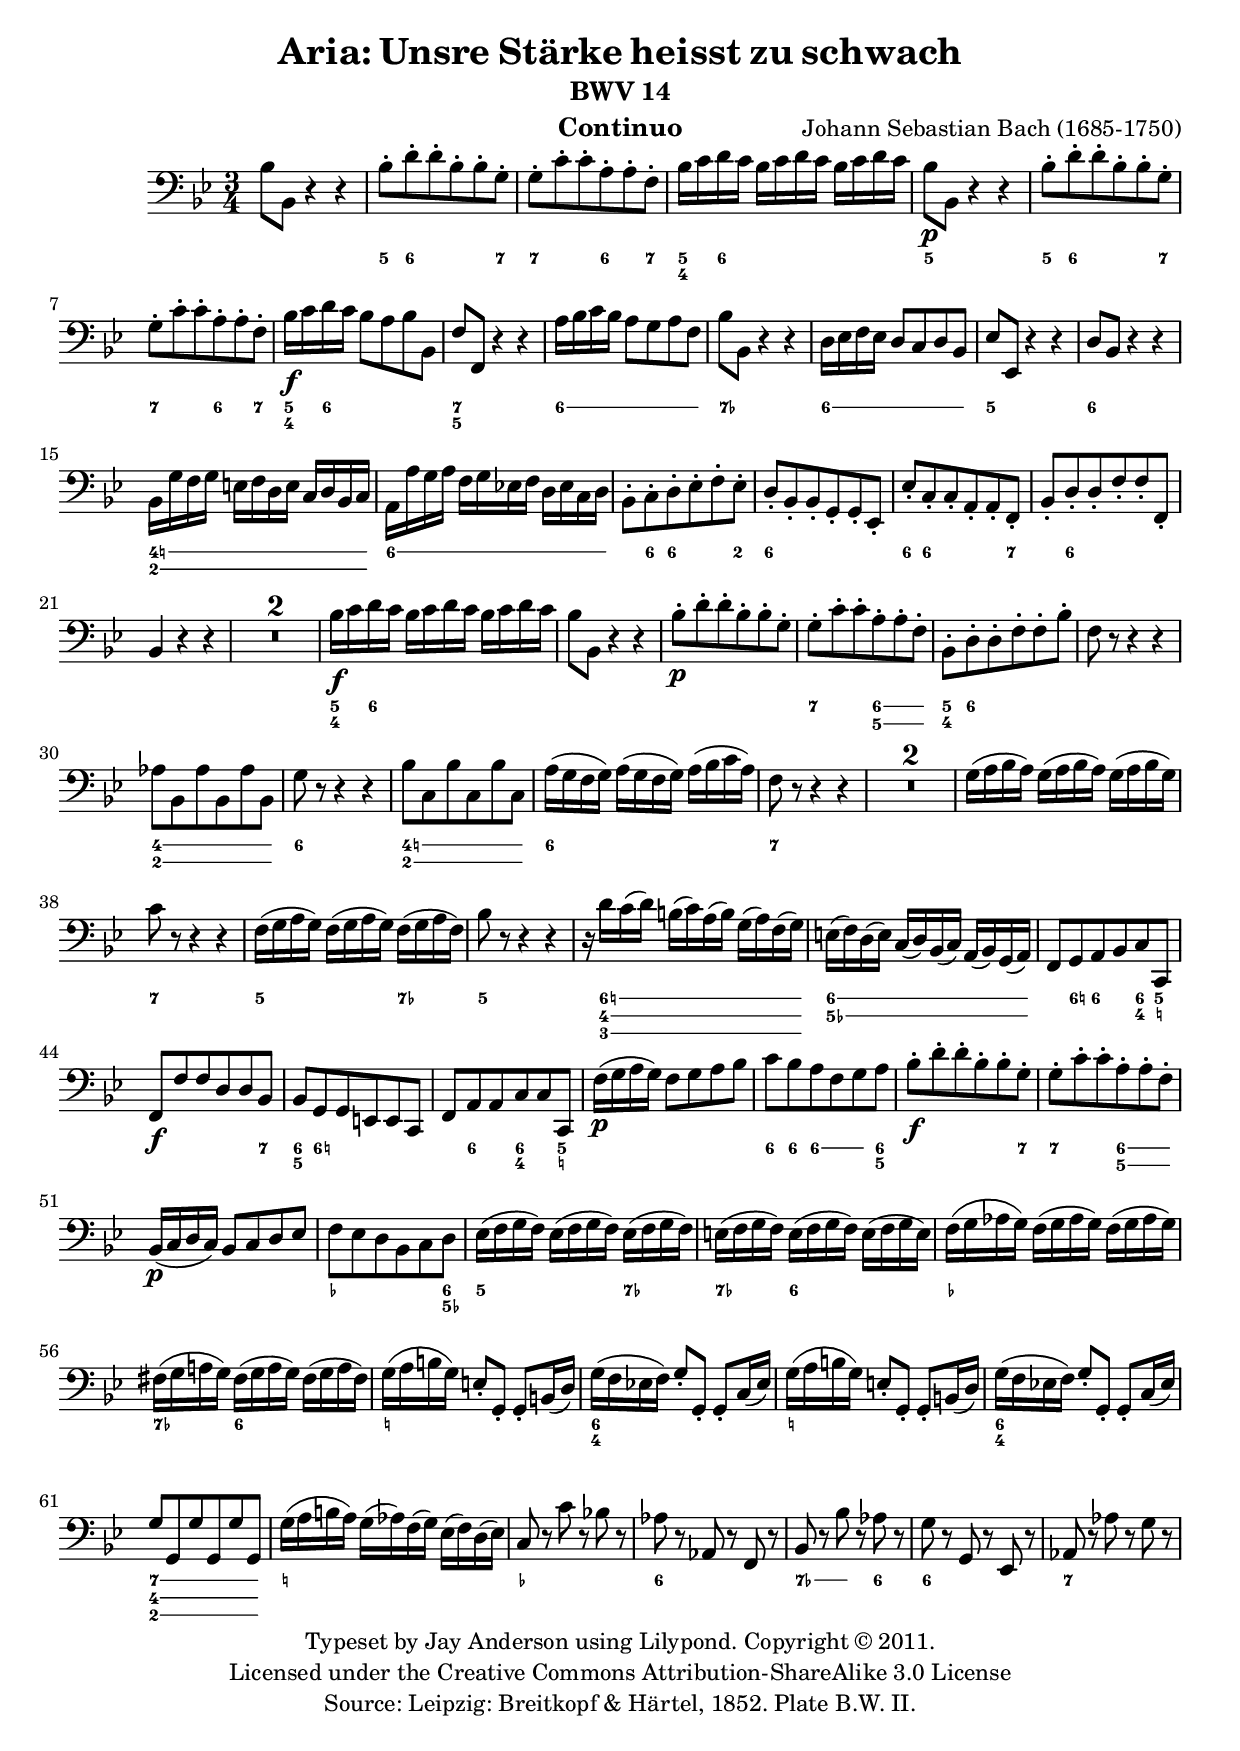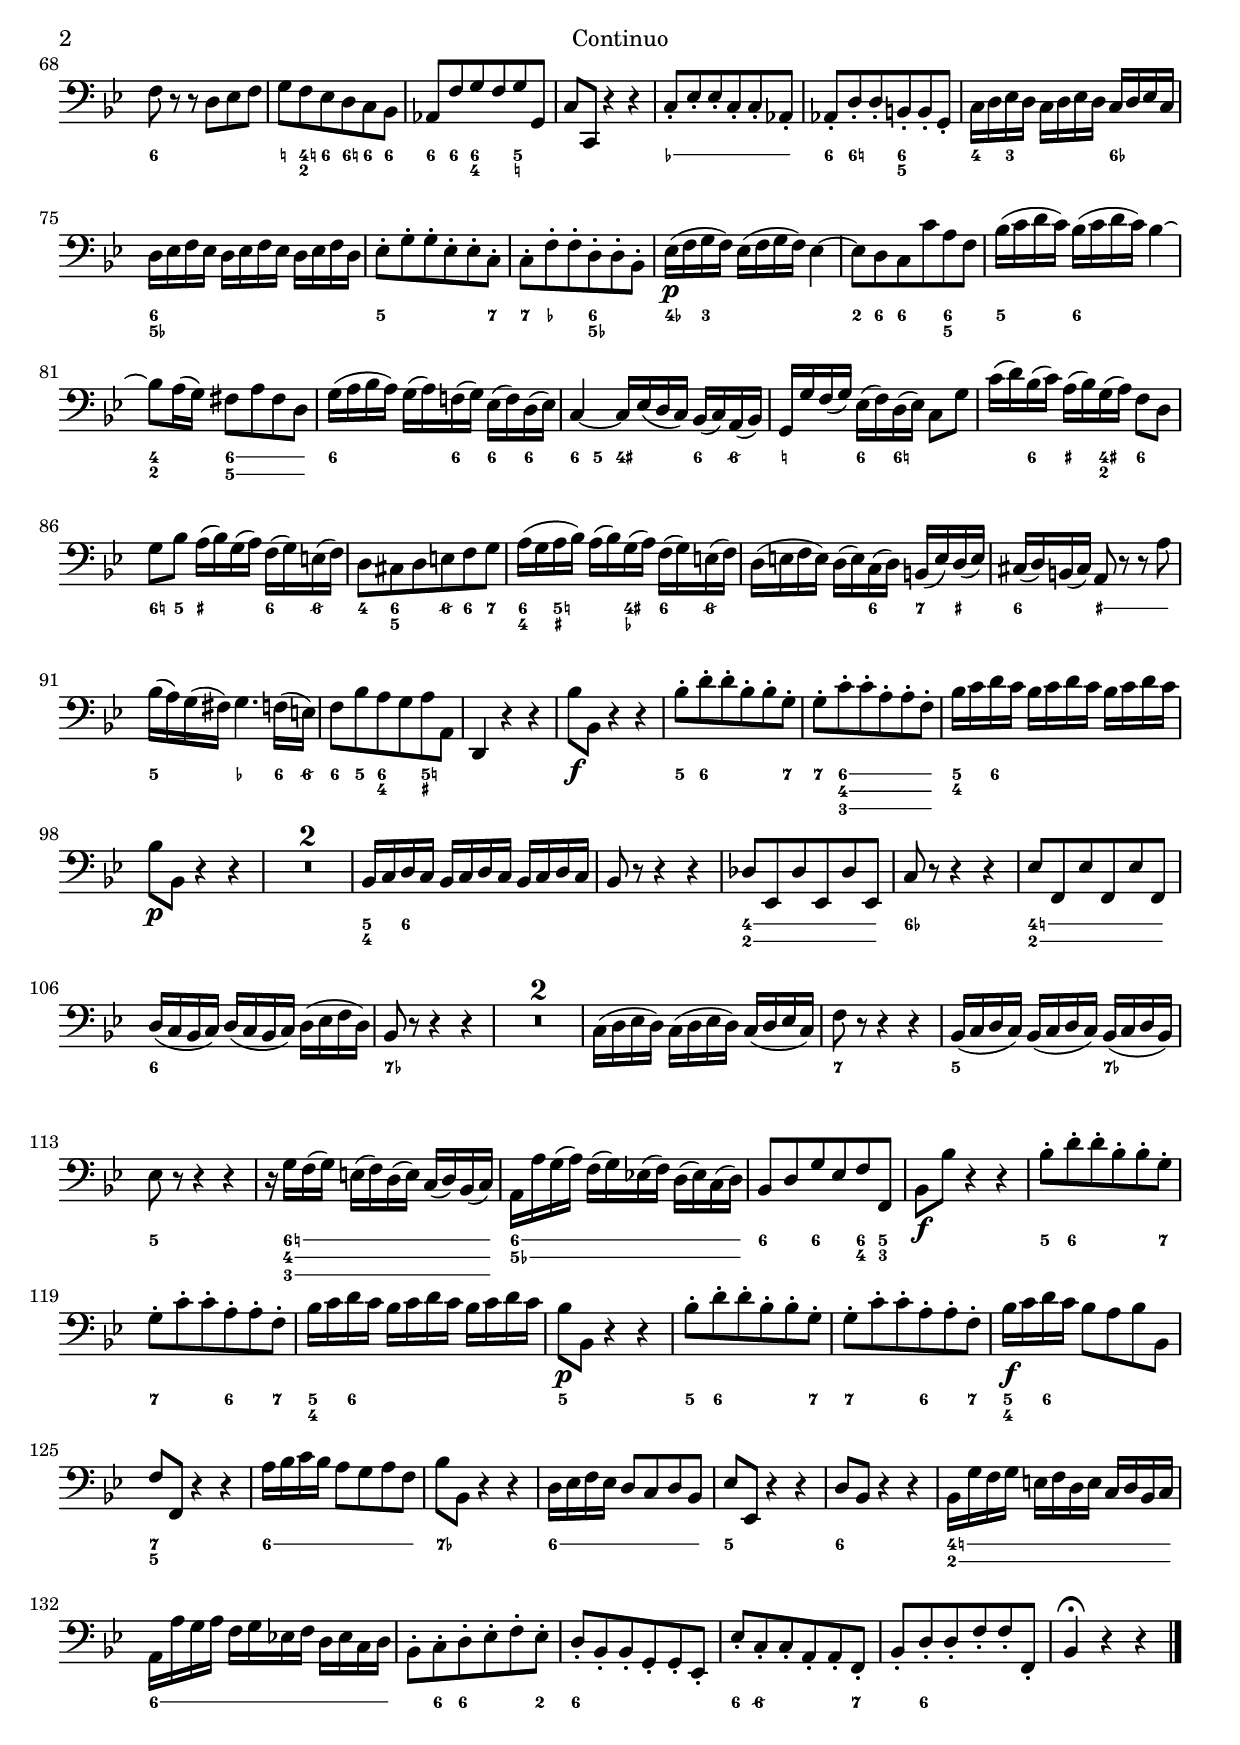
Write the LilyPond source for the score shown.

\version "2.13.46"

\include "defs.ily"
\version "2.13.46"

continuo = \relative c'
{
  \clef bass
  \key bes \major
  bes8 bes, r4 r |
  bes'8-. d-. d-. bes-. bes-. g-. |
  g-. c-. c-. a-. a-. f-. |
  \repeat unfold 3 {bes16 c d c} |
  bes8\p bes, r4 r |
  bes'8-. d-. d-. bes-. bes-. g-. |
  g-. c-. c-. a-. a-. f-. |
  bes16\f c d c bes8 a bes bes, |
  f' f, r4 r |
  a'16 bes c bes a8 g a f |
  bes bes, r4 r |
  d16 ees f ees d8 c d bes |
  ees ees, r4 r |
  d'8 bes r4 r |
  bes16 g' f g e f d e c d bes c |
  a a' g a f g ees f d ees c d |
  bes8-. c-. d-. ees-. f-. ees-. |
  d-. bes-. bes-. g-. g-. ees-. |
  ees'-. c-. c-. a-. a-. f-. |
  bes-. d-. d-. f-. f-. f,-. |
  bes4 r r |
  R2.*2 |
  s1*0\f \repeat unfold 3 {bes'16 c d c} |
  bes8 bes, r4 r |
  bes'8-.\p d-. d-. bes-. bes-. g-. |
  g-. c-. c-. a-. a-. f-. |
  bes,-. d-. d-. f-. f-. bes-. |
  f r r4 r |
  \repeat unfold 3 {aes8 bes,} |
  g'8 r r4 r |
  \repeat unfold 3 {bes8 c,} |
  \repeat unfold 2 {a'16( g f g)} a( bes c a) |
  f8 r r4 r |
  R2.*2 |
  \repeat unfold 2 {g16( a bes a)} g( a bes g) |
  c8 r r4 r |
  \repeat unfold 2 {f,16( g a g)} f( g a f) |
  bes8 r r4 r |
  r16 d c( d) b( c) a( b) g( a) f( g) |
  e( f) d( e) c( d) bes( c) a( bes) g( a) |
  f8 g a bes c c, |
  f\f f' f d d bes |
  bes g g e e c |
  f a a c c c, |
  f'16(\p g a g) f8 g a bes |
  c bes a f g a |
  bes-.\f d-. d-. bes-. bes-. g-. |
  g-. c-. c-. a-. a-. f-. |
  bes,16(\p c d c) bes8 c d ees |
  f ees d bes c d |
  \repeat unfold 3 {ees16( f g f)} |
  \repeat unfold 2 {e16( f g f)} e( f g e) |
  \repeat unfold 3 {f16( g aes g)} |
  \repeat unfold 2 {fis16( g a g)} fis( g a fis) |
  \repeat unfold 2
  {
    g( a b g) e8-. g,-. g-. b16( d) |
    g( f ees f) g8-. g,-. g-. c16( ees) |
  }
  \repeat unfold 3 {g8 g,} |
  g'16( a b a) g( aes) f( g) ees( f) d( ees) |
  c8 r c' r bes r |
  aes r aes, r f r |
  bes r bes' r aes r |
  g r g, r ees r |
  aes r aes' r g r |
  f r r d ees f |
  g f ees d c bes |
  aes f' g f g g, |
  c c, r4 r |
  c'8-. ees-. ees-. c-. c-. aes-. |
  aes-. d-. d-. b-. b-. g-. |
  \repeat unfold 2 {c16 d ees d} c d ees c |
  \repeat unfold 2 {d16 ees f ees} d ees f d |
  ees8-. g-. g-. ees-. ees-. c-. |
  c-. f-. f-. d-. d-. bes-. |
  s1*0\p \repeat unfold 2 {ees16( f g f)} ees4~ |
  ees8 d c c' a f |
  \repeat unfold 2 {bes16( c d c)} bes4~ |
  bes8 a16( g) fis8 a fis d |
  g16( a bes a) g( a) f( g) ees( f) d( ees) |
  c4~ c16 ees( d c) bes( c) a( bes) |
  g g' f( g) ees( f) d( ees) c8 g' |
  c16( d) bes( c) a( bes) g( a) f8 d |
  g bes a16( bes) g( a) f( g) e( f) |
  d8 cis d e f g |
  a16( g a bes) a( bes) g( a) f( g) e( f) |
  d( e f e) d( e) c( d) b( e) d( e) |
  cis( d) b( cis) a8 r r a' |
  bes16( a) g( fis) g4. f16( e) |
  f8 bes a g a a, |
  d,4 r r |
  bes''8\f bes, r4 r |
  bes'8-. d-. d-. bes-. bes-. g-. |
  g-. c-. c-. a-. a-. f-. |
  \repeat unfold 3 {bes16 c d c} |
  bes8\p bes, r4 r |
  R2.*2 |
  \repeat unfold 3 {bes16 c d c} |
  bes8 r r4 r |
  \repeat unfold 3 {des8 ees,} |
  c'8 r r4 r |
  \repeat unfold 3 {ees8 f,} |
  \repeat unfold 2 {d'16( c bes c)} d( ees f d) |
  bes8 r r4 r |
  R2.*2 |
  \repeat unfold 2 {c16( d ees d)} c( d ees c) |
  f8 r r4 r |
  \repeat unfold 2 {bes,16( c d c)} bes( c d bes) |
  ees8 r r4 r |
  r16 g f( g) e( f) d( e) c( d) bes( c) |
  a a' g( a) f( g) ees( f) d( ees) c( d) |
  bes8 d g ees f f, |
  bes\f bes' r4 r |
  bes8-. d-. d-. bes-. bes-. g-. |
  g-. c-. c-. a-. a-. f-. |
  \repeat unfold 3 {bes16 c d c} |
  bes8\p bes, r4 r |
  bes'8-. d-. d-. bes-. bes-. g-. |
  g-. c-. c-. a-. a-. f-. |
  bes16\f c d c bes8 a bes bes, |
  f' f, r4 r |
  a'16 bes c bes a8 g a f |
  bes8 bes, r4 r |
  d16 ees f ees d8 c d bes |
  ees ees, r4 r |
  d'8 bes r4 r |
  bes16 g' f g e f d e c d bes c |
  a a' g a f g ees f d ees c d |
  bes8-. c-. d-. ees-. f-. ees-. |
  d-. bes-. bes-. g-. g-. ees-. |
  ees'-. c-. c-. a-. a-. f-. |
  bes-. d-. d-. f-. f-. f,-. |
  bes4\fermata r r |
}

continuoFiguredBass = \figuremode
{
  \set figuredBassAlterationDirection = #RIGHT
  R2. |
  <5>8 <6>2 <7>8 |
  <7>4. <6>4 <7>8 |
  <5 4>8 <6>8 r2 |
  <5>4 r2 |
  <5>8 <6>2 <7>8 |
  <7>4. <6>4 <7>8 |
  <5 4>8 <6>8 r2 |
  <7 5>4 r2 |
  \bassFigureExtendersOn
  <6>8*5 <6>8 |
  <7->4 r2 |
  <6>8*5 <6>8 |
  <5>4 r2 |
  <6>4 r2 |
  <4! 2>16*11 <4! 2>16 | %TODO: Should both lines be extended here?
  <6>16*11 <6>16 |
  \bassFigureExtendersOff
  r8 <6>8 <6>8 r4 <2>8 |
  <6>8 r r2 |
  <6>8 <6>2 <7>8 |
  r8 <6>8 r2 |
  \bassFigureExtendersOn
  R2.*3 |
  <5 4>8 <6>8 r2 |
  R2.*2 |
  <7>4. <6 5>4 <6 5>8 |
  <5\! 4>8 <6>8*5 |
  R2. |
  <4 2>8*5 <4 2>8 |
  <6>2. |
  <4! 2>8*5 <4! 2>8 |
  <6>2. |
  <7>8 r8*5 |
  R2.*3 |
  <7>8 r8*5 |
  <5>2 <7->4 |
  <5>8 r8*5 |
  r16 <6! 4 3>16*10 <6! 4 3>16 |
  <6 5->16*11 <6 5->16 |
  r8 <6!> <6>4 <6\! 4>8 <5 _!> |
  r8*5 <7>8 |
  <6 5>8 <6!>8*5 |
  r8 <6>4 <6\! 4>4 <5 _!>8 |
  R2. |
  <6>8 <6\!> <6\!>4 <6>8 <6\! 5>8 |
  r8*5 <7>8 |
  <7\!>4. <6 5>4 <6 5>8 |
  R2. |
  <_->8*5 <6 5->8 |
  <5>2 <7->4 |
  <7-\!>4 <6>2 |
  <_->2. |
  <7->4 <6>2 |
  <_!>2. |
  <6 4>2. |
  <_!>2. |
  <6 4>2. |
  <7 4\! 2>8*5 <7 4 2>8 |
  <_!>2. |
  <_->2. |
  <6>2. |
  <7->4 <7-> <6> |
  <6\!>2. |
  <7>2. |
  <6>2. |
  <_!>8 <4! 2> <6> <6!> <6> <6\!> |
  <6\!> <6\!> <6\! 4>4 <5 _!> |
  R2. |
  <_->8*5 <_->8 |
  <6>8 <6!>4 <6 5>4. |
  <4>8 <3>4. <6->4 |
  <6 5->2. |
  <5>8*5 <7>8 |
  <7\!>8 <_->4 <6 5->4. |
  <4->8 <3>8*5 |
  <2>8 <6> <6\!>4 <6\! 5> |
  <5\!>4 <6>2 |
  <4 2>4 <6 5>4. <6 5>8 |
  <6\!>4. <6\!>8 <6\!> <6\!> |
  <6\!> <5> <4+>4 <6>8 <6/>8 |
  <_!>4 <6>8 <6!>4. |
  r8 <6> <_+> <4+ 2> <6>4 |
  <6!>8 <5> <_+>4 <6>8 <6/> |
  <4>8 <6 5>4 <6/>8 <6> <7> |
  <6 4> <5! _+>4 <4+ _->8 <6> <6/> |
  r4. <6>8 <7> <_+> |
  <6>4 <_+>4. <_+>8 |
  <5>4 <_->4. <6>16 <6/>16 |
  <6>8 <5> <6 4>4 <5! _+> |
  R2.*2 |
  <5>8 <6>2 <7>8 |
  <7\!>8 <6 4 3>2 <6 4 3>8 |
  <5 4\!>8 <6>8*5 |
  R2.*3 |
  <5 4>8 <6>8*5 |
  R2. |
  <4 2>8*5 <4 2>8 |
  <6->8 r8*5 |
  <4! 2>8*5 <4! 2>8 |
  <6>2. |
  <7->8 r8*5 |
  R2.*3 |
  <7>8 r8*5 |
  <5>2 <7->4 |
  <5>8 r8*5 |
  r16 <6! 4 3>16*10 <6! 4 3>16 |
  <6 5->16*11 <6 5->16 |
  <6\!>4 <6\!> <6\! 4>8 <5 3> |
  R2. |
  <5>8 <6>2 <7>8 |
  <7\!>4. <6>4 <7>8 |
  <5 4>8 <6>8*5 |
  <5>4 r2 |
  <5>8 <6>2 <7>8 |
  <7\!>4. <6>4 <7>8 |
  <5 4> <6>8*5 |
  <7 5>4 r2 |
  <6>8*5 <6>8 |
  <7->4 r2 |
  <6>8*5 <6>8 |
  <5>4 r2 |
  <6>4 r2 |
  <4! 2>16*11 <4! 2>16 |
  <6>16*11 <6>16 |
  r8 <6> <6\!>4. <2>8 |
  <6>2. |
  <6\!>8 <6/>2 <7>8 |
  r <6>8*5 |
  R2. |
}


instrument = \markup{Continuo}

\include "header.ily"

\score
{
  <<
    \new Staff << \continuo \outline >>
    \new FiguredBass { \continuoFiguredBass }
  >>
}
